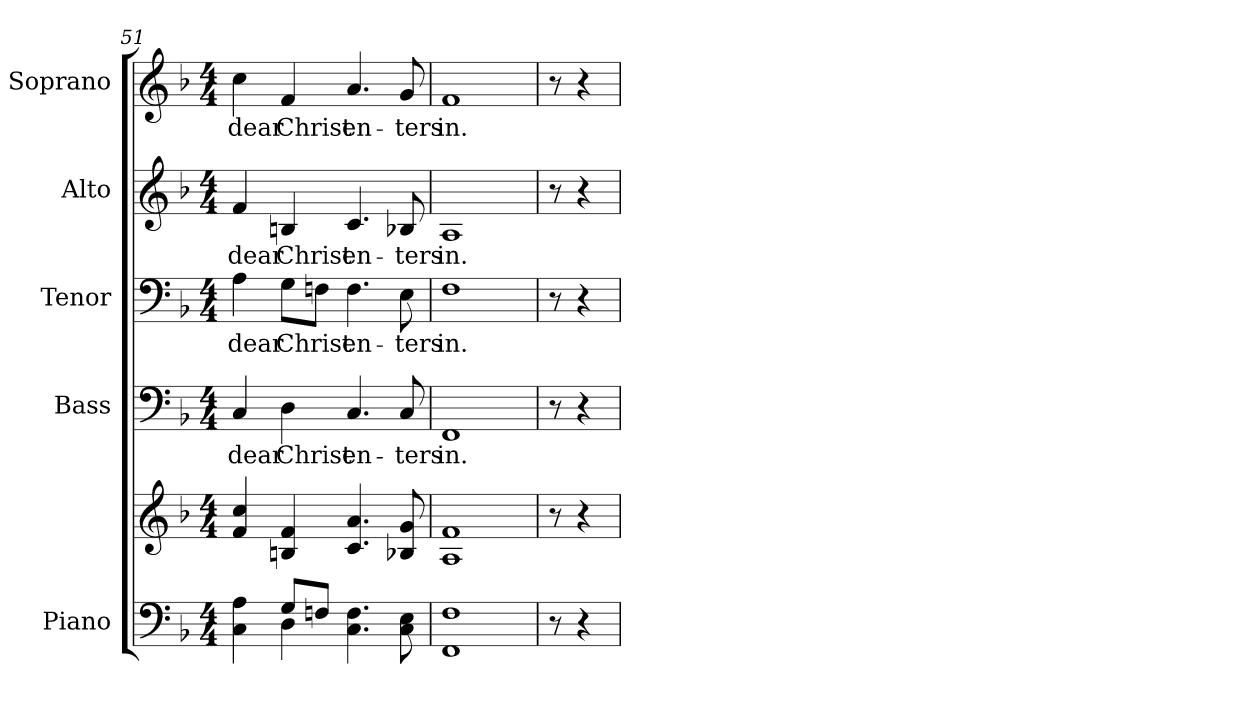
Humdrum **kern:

**kern	**kern	**kern	**text	**kern	**text	**kern	**text	**kern	**text
*part5	*part5	*part4	*part4	*part3	*part3	*part2	*part2	*part1	*part1
*staff6	*staff5	*staff4	*staff4	*staff3	*staff3	*staff2	*staff2	*staff1	*staff1
*I"Piano	*	*I"Bass	*	*I"Tenor	*	*I"Alto	*	*I"Soprano	*
*I'Pno.	*	*I'B.	*	*I'T.	*	*I'A.	*	*I'S.	*
!!LO:PB:g=z
*clefF4	*clefG2	*clefF4	*	*clefF4	*	*clefG2	*	*clefG2	*
*k[b-]	*k[b-]	*k[b-]	*	*k[b-]	*	*k[b-]	*	*k[b-]	*
*F:	*F:	*F:	*	*F:	*	*F:	*	*F:	*
*M4/4	*M4/4	*M4/4	*	*M4/4	*	*M4/4	*	*M4/4	*
=51	=51	=51	=51	=51	=51	=51	=51	=51	=51
*^	*	*	*	*	*	*	*	*	*
!	!	!	!	!LO:LY:b:color=#000000	!	!	!	!	!	!
!	!	!	!	!	!	!LO:LY:b:color=#000000	!	!	!	!
!	!	!	!	!	!	!	!	!LO:LY:b:color=#000000	!	!
!	!	!	!	!	!	!	!	!	!	!LO:LY:b:color=#000000
4Ci\ 4Ai	4ryy	4fi/ 4cci	4Ci/	dear	4Ai\	dear	4fi/	dear	4cci\	dear
!	!	!	!	!LO:LY:b:color=#000000	!	!	!	!	!	!
!	!	!	!	!	!	!LO:LY:b:color=#000000	!	!	!	!
!	!	!	!	!	!	!	!	!LO:LY:b:color=#000000	!	!
!	!	!	!	!	!	!	!	!	!	!LO:LY:b:color=#000000
8Gi/L	4Di\	4Bni/ 4fi	4Di\	Christ	8Gi\L	Christ	4Bni/	Christ	4fi/	Christ
8Fni/J	.	.	.	.	8Fni\J	.	.	.	.	.
!	!	!	!	!LO:LY:b:color=#000000	!	!	!	!	!	!
!	!	!	!	!	!	!LO:LY:b:color=#000000	!	!	!	!
!	!	!	!	!	!	!	!	!LO:LY:b:color=#000000	!	!
!	!	!	!	!	!	!	!	!	!	!LO:LY:b:color=#000000
4.Ci\ 4.Fi	2ryy	4.ci/ 4.ai	4.Ci/	en-	4.Fi\	en-	4.ci/	en-	4.ai/	en-
!	!	!	!	!LO:LY:b:color=#000000	!	!	!	!	!	!
!	!	!	!	!	!	!LO:LY:b:color=#000000	!	!	!	!
!	!	!	!	!	!	!	!	!LO:LY:b:color=#000000	!	!
!	!	!	!	!	!	!	!	!	!	!LO:LY:b:color=#000000
8Ci\ 8Ei	.	8B-Xi/ 8gi	8Ci/	-ters	8Ei\	-ters	8B-Xi/	-ters	8gi/	-ters
*v	*v	*	*	*	*	*	*	*	*	*
=52	=52	=52	=52	=52	=52	=52	=52	=52	=52
!	!	!	!LO:LY:b:color=#000000	!	!	!	!	!	!
!	!	!	!	!	!LO:LY:b:color=#000000	!	!	!	!
!	!	!	!	!	!	!	!LO:LY:b:color=#000000	!	!
!	!	!	!	!	!	!	!	!	!LO:LY:b:color=#000000
1FFi 1Fi	1Ai 1fi	1FFi	in.	1Fi	in.	1Ai	in.	1fi	in.
!!LO:PB:g=z
=53	=53	=53	=53	=53	=53	=53	=53	=53	=53
8r	8r	8r	.	8r	.	8r	.	8r	.
4r	4r	4r	.	4r	.	4r	.	4r	.
=	=	=	=	=	=	=	=	=	=
*-	*-	*-	*-	*-	*-	*-	*-	*-	*-
